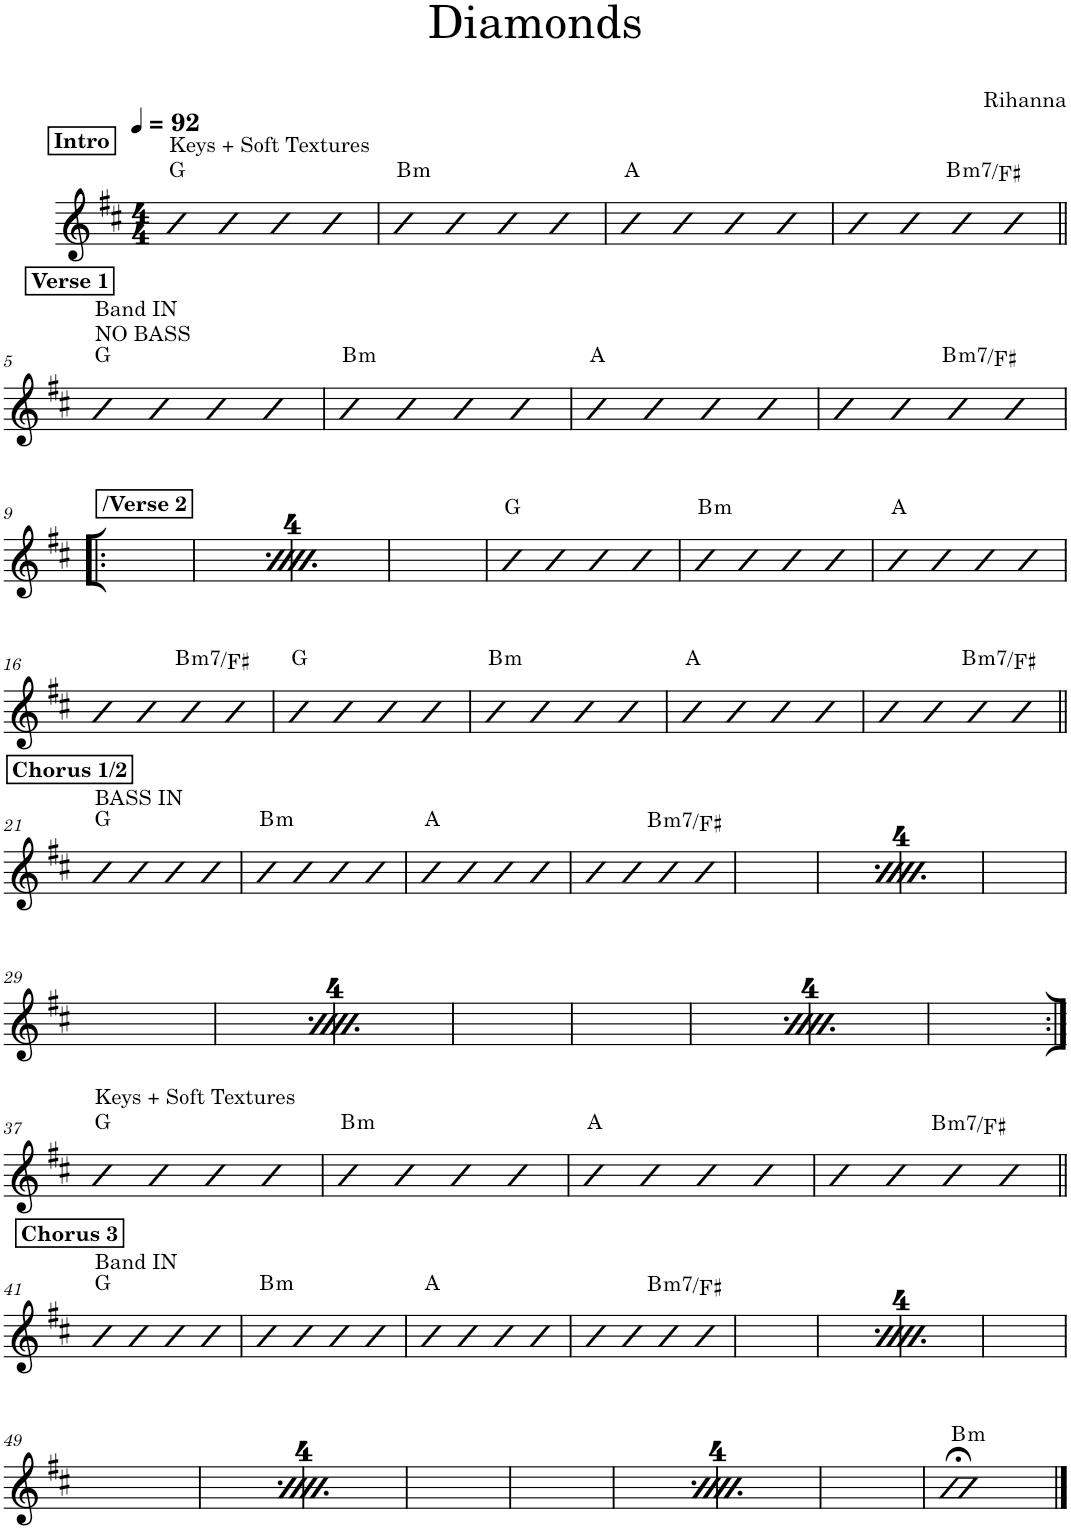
**kern	**harte
*part1	*part1
*staff1	*
*I"Piano	*
*I'Pno.	*
*clefG2	*
*k[f#c#]	*
*M4/4	*
*MM92	*
!!LO:REH:place=s1:a:B:cj:t=Intro
=1	=1
!LO:TX:a:t=Keys + Soft Textures	!
4b	G:maj
4b	.
4b	.
4b	.
=2	=2
!	!LO:H:kt=m
4b	B:min
4b	.
4b	.
4b	.
=3	=3
4b	A:maj
4b	.
4b	.
4b	.
=4	=4
4b	.
4b	.
!	!LO:H:kt=m7
4b	B:min7/5
4b	.
!!LO:LB:g=z
!!LO:REH:place=s1:a:B:cj:t=Verse 1
=5||	=5||
!LO:TX:a:t=Band IN	!
!LO:TX:a:t=NO BASS	!
4b	G:maj
4b	.
4b	.
4b	.
=6	=6
!	!LO:H:kt=m
4b	B:min
4b	.
4b	.
4b	.
=7	=7
4b	A:maj
4b	.
4b	.
4b	.
=8	=8
4b	.
4b	.
!	!LO:H:kt=m7
4b	B:min7/5
4b	.
!!LO:LB:g=z
!!LO:REH:place=s1:a:B:cj:t=Verse 1
=9!|:	=9!|:
!LO:TX:a:t=Band IN	!
!LO:TX:a:t=NO BASS	!
4b	G:maj
4b	.
4b	.
4b	.
=10	=10
!	!LO:H:kt=m
4b	B:min
4b	.
4b	.
4b	.
=11	=11
4b	A:maj
4b	.
4b	.
4b	.
=12	=12
4b	.
4b	.
!	!LO:H:kt=m7
4b	B:min7/5
4b	.
=13	=13
4b	G:maj
4b	.
4b	.
4b	.
=14	=14
!	!LO:H:kt=m
4b	B:min
4b	.
4b	.
4b	.
=15	=15
4b	A:maj
4b	.
4b	.
4b	.
!!LO:LB:g=z
=16	=16
4b	.
4b	.
!	!LO:H:kt=m7
4b	B:min7/5
4b	.
=17	=17
4b	G:maj
4b	.
4b	.
4b	.
=18	=18
!	!LO:H:kt=m
4b	B:min
4b	.
4b	.
4b	.
=19	=19
4b	A:maj
4b	.
4b	.
4b	.
=20	=20
4b	.
4b	.
!	!LO:H:kt=m7
4b	B:min7/5
4b	.
!!LO:LB:g=z
!!LO:REH:place=s1:a:B:cj:t=Chorus 1/2
=21||	=21||
!LO:TX:a:t=BASS IN	!
4b	G:maj
4b	.
4b	.
4b	.
=22	=22
!	!LO:H:kt=m
4b	B:min
4b	.
4b	.
4b	.
=23	=23
4b	A:maj
4b	.
4b	.
4b	.
=24	=24
4b	.
4b	.
!	!LO:H:kt=m7
4b	B:min7/5
4b	.
!!LO:REH:place=s1:a:B:cj:t=Chorus 1/2
=25	=25
!LO:TX:a:t=BASS IN	!
4b	G:maj
4b	.
4b	.
4b	.
=26	=26
!	!LO:H:kt=m
4b	B:min
4b	.
4b	.
4b	.
=27	=27
4b	A:maj
4b	.
4b	.
4b	.
=28	=28
4b	.
4b	.
!	!LO:H:kt=m7
4b	B:min7/5
4b	.
!!LO:LB:g=z
!!LO:REH:place=s1:a:B:cj:t=Chorus 1/2
=29	=29
!LO:TX:a:t=BASS IN	!
4b	G:maj
4b	.
4b	.
4b	.
=30	=30
!	!LO:H:kt=m
4b	B:min
4b	.
4b	.
4b	.
=31	=31
4b	A:maj
4b	.
4b	.
4b	.
=32	=32
4b	.
4b	.
!	!LO:H:kt=m7
4b	B:min7/5
4b	.
!!LO:REH:place=s1:a:B:cj:t=Chorus 1/2
=33	=33
!LO:TX:a:t=BASS IN	!
4b	G:maj
4b	.
4b	.
4b	.
=34	=34
!	!LO:H:kt=m
4b	B:min
4b	.
4b	.
4b	.
=35	=35
4b	A:maj
4b	.
4b	.
4b	.
=36	=36
4b	.
4b	.
!	!LO:H:kt=m7
4b	B:min7/5
4b	.
!!LO:LB:g=z
=37:|!	=37:|!
!LO:TX:a:t=Keys + Soft Textures	!
4b	G:maj
4b	.
4b	.
4b	.
=38	=38
!	!LO:H:kt=m
4b	B:min
4b	.
4b	.
4b	.
=39	=39
4b	A:maj
4b	.
4b	.
4b	.
=40	=40
4b	.
4b	.
!	!LO:H:kt=m7
4b	B:min7/5
4b	.
!!LO:LB:g=z
!!LO:REH:place=s1:a:B:cj:t=Chorus 3
=41||	=41||
!LO:TX:a:t=Band IN	!
4b	G:maj
4b	.
4b	.
4b	.
=42	=42
!	!LO:H:kt=m
4b	B:min
4b	.
4b	.
4b	.
=43	=43
4b	A:maj
4b	.
4b	.
4b	.
=44	=44
4b	.
4b	.
!	!LO:H:kt=m7
4b	B:min7/5
4b	.
!!LO:REH:place=s1:a:B:cj:t=Chorus 3
=45	=45
!LO:TX:a:t=Band IN	!
4b	G:maj
4b	.
4b	.
4b	.
=46	=46
!	!LO:H:kt=m
4b	B:min
4b	.
4b	.
4b	.
=47	=47
4b	A:maj
4b	.
4b	.
4b	.
=48	=48
4b	.
4b	.
!	!LO:H:kt=m7
4b	B:min7/5
4b	.
!!LO:LB:g=z
!!LO:REH:place=s1:a:B:cj:t=Chorus 3
=49	=49
!LO:TX:a:t=Band IN	!
4b	G:maj
4b	.
4b	.
4b	.
=50	=50
!	!LO:H:kt=m
4b	B:min
4b	.
4b	.
4b	.
=51	=51
4b	A:maj
4b	.
4b	.
4b	.
=52	=52
4b	.
4b	.
!	!LO:H:kt=m7
4b	B:min7/5
4b	.
!!LO:REH:place=s1:a:B:cj:t=Chorus 3
=53	=53
!LO:TX:a:t=Band IN	!
4b	G:maj
4b	.
4b	.
4b	.
=54	=54
!	!LO:H:kt=m
4b	B:min
4b	.
4b	.
4b	.
=55	=55
4b	A:maj
4b	.
4b	.
4b	.
=56	=56
4b	.
4b	.
!	!LO:H:kt=m7
4b	B:min7/5
4b	.
=57	=57
!	!LO:H:kt=m
1b;<	B:min
==	==
*-	*-
